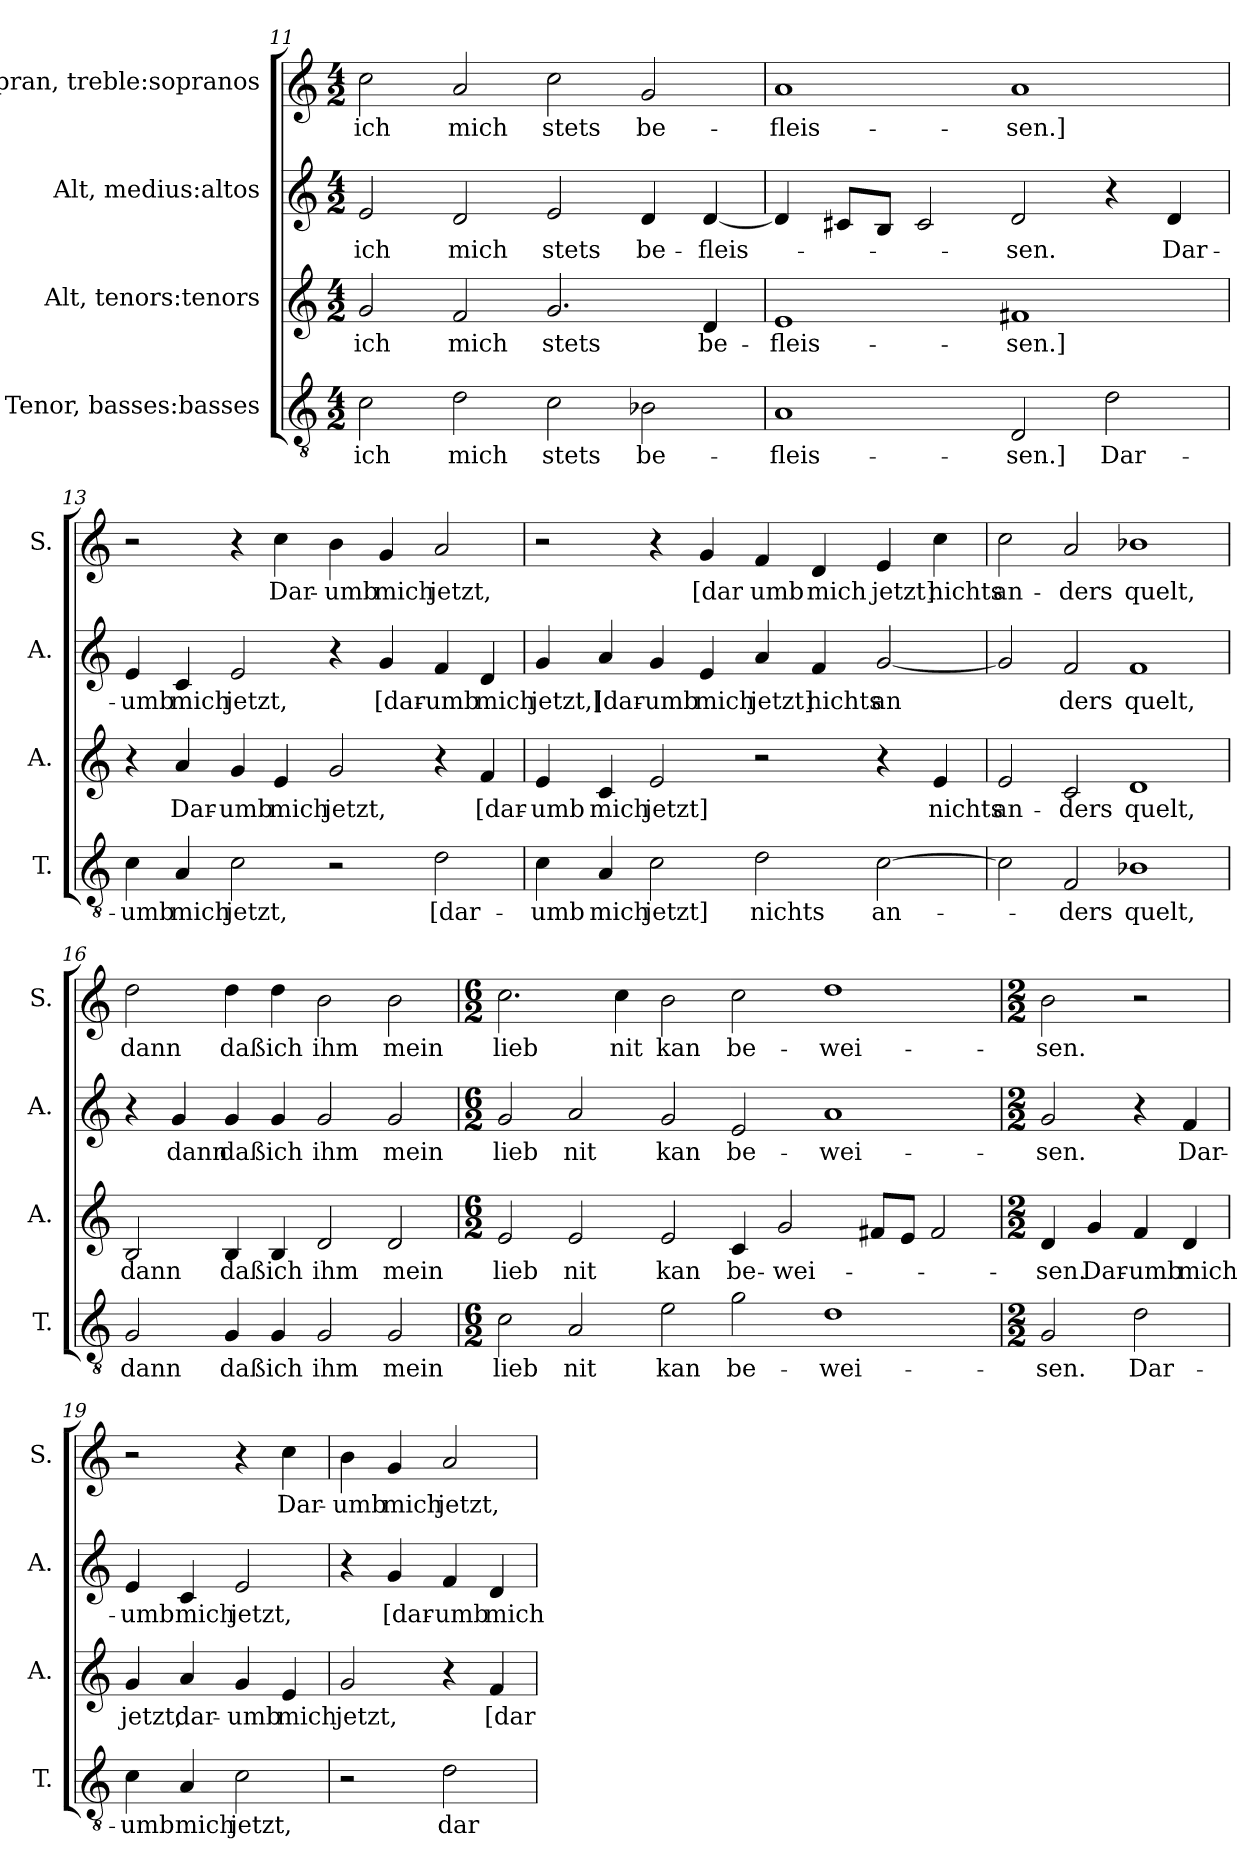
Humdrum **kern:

**kern	**text	**kern	**text	**kern	**text	**kern	**text
*part4	*part4	*part3	*part3	*part2	*part2	*part1	*part1
*staff4	*staff4	*staff3	*staff3	*staff2	*staff2	*staff1	*staff1
*I"Tenor, basses:basses	*	*I"Alt, tenors:tenors	*	*I"Alt, medius:altos	*	*I"Sopran, treble:sopranos	*
*I'T.	*	*I'A.	*	*I'A.	*	*I'S.	*
!!LO:LB:g=z
*clefGv2	*	*clefG2	*	*clefG2	*	*clefG2	*
*k[]	*	*k[]	*	*k[]	*	*k[]	*
*M4/2	*	*M4/2	*	*M4/2	*	*M4/2	*
=11	=11	=11	=11	=11	=11	=11	=11
!	!LO:LY:b	!	!LO:LY:b	!	!LO:LY:b	!	!LO:LY:b
2c\	ich	2g/	ich	2e/	ich	2cc\	ich
!	!LO:LY:b	!	!LO:LY:b	!	!LO:LY:b	!	!LO:LY:b
2d\	mich	2f/	mich	2d/	mich	2a/	mich
!	!LO:LY:b	!	!LO:LY:b	!	!LO:LY:b	!	!LO:LY:b
2c\	stets	2.g/	stets	2e/	stets	2cc\	stets
!	!LO:LY:b	!	!	!	!LO:LY:b	!	!LO:LY:b
2B-X\	be-	.	.	4d/	be-	2g/	be-
!	!	!	!LO:LY:b	!	!LO:LY:b	!	!
.	.	4d/	be-	[4d/	-fleis-	.	.
=12	=12	=12	=12	=12	=12	=12	=12
!	!LO:LY:b	!	!LO:LY:b	!	!	!	!LO:LY:b
1A	-fleis-	1e	-fleis-	4d/]	.	1a	-fleis-
.	.	.	.	8c#X/L	.	.	.
.	.	.	.	8B/J	.	.	.
.	.	.	.	2c#/	.	.	.
!	!LO:LY:b	!	!LO:LY:b	!	!LO:LY:b	!	!LO:LY:b
2D/	-sen.]	1f#X	-sen.]	2d/	-sen.	1a	-sen.]
!	!LO:LY:b	!	!	!	!	!	!
2d\	Dar-	.	.	4r	.	.	.
!	!	!	!	!	!LO:LY:b	!	!
.	.	.	.	4d/	Dar-	.	.
!!LO:LB:g=z
=13	=13	=13	=13	=13	=13	=13	=13
!	!LO:LY:b	!	!	!	!LO:LY:b	!	!
4c\	-umb	4r	.	4e/	-umb	2r	.
!	!LO:LY:b	!	!LO:LY:b	!	!LO:LY:b	!	!
4A/	mich	4a/	Dar-	4c/	mich	.	.
!	!LO:LY:b	!	!LO:LY:b	!	!LO:LY:b	!	!
2c\	jetzt,	4g/	-umb	2e/	jetzt,	4r	.
!	!	!	!LO:LY:b	!	!	!	!LO:LY:b
.	.	4e/	mich	.	.	4cc\	Dar-
!	!	!	!LO:LY:b	!	!	!	!LO:LY:b
2r	.	2g/	jetzt,	4r	.	4b\	-umb
!	!	!	!	!	!LO:LY:b	!	!LO:LY:b
.	.	.	.	4g/	[dar-	4g/	mich
!	!LO:LY:b	!	!	!	!LO:LY:b	!	!LO:LY:b
2d\	[dar-	4r	.	4f/	-umb	2a/	jetzt,
!	!	!	!LO:LY:b	!	!LO:LY:b	!	!
.	.	4f/	[dar-	4d/	mich	.	.
!!LO:PB:g=z
=14	=14	=14	=14	=14	=14	=14	=14
!	!LO:LY:b	!	!LO:LY:b	!	!LO:LY:b	!	!
4c\	-umb	4e/	-umb	4g/	jetzt,]	2r	.
!	!LO:LY:b	!	!LO:LY:b	!	!LO:LY:b	!	!
4A/	mich	4c/	mich	4a/	[dar-	.	.
!	!LO:LY:b	!	!LO:LY:b	!	!LO:LY:b	!	!
2c\	jetzt]	2e/	jetzt]	4g/	-umb	4r	.
!	!	!	!	!	!LO:LY:b	!	!LO:LY:b
.	.	.	.	4e/	mich	4g/	[dar
!	!LO:LY:b	!	!	!	!LO:LY:b	!	!LO:LY:b
2d\	nichts	2r	.	4a/	jetzt]	4f/	umb
!	!	!	!	!	!LO:LY:b	!	!LO:LY:b
.	.	.	.	4f/	nichts	4d/	mich
!	!LO:LY:b	!	!	!	!LO:LY:b	!	!LO:LY:b
[2c\	an-	4r	.	[2g/	an	4e/	jetzt]
!	!	!	!LO:LY:b	!	!	!	!LO:LY:b
.	.	4e/	nichts	.	.	4cc\	nichts
=15	=15	=15	=15	=15	=15	=15	=15
!	!	!	!LO:LY:b	!	!	!	!LO:LY:b
2c\]	.	2e/	an-	2g/]	.	2cc\	an-
!	!LO:LY:b	!	!LO:LY:b	!	!LO:LY:b	!	!LO:LY:b
2F/	-ders	2c/	-ders	2f/	ders	2a/	-ders
!	!LO:LY:b	!	!LO:LY:b	!	!LO:LY:b	!	!LO:LY:b
1B-X	quelt,	1d	quelt,	1f	quelt,	1b-X	quelt,
!!LO:LB:g=z
=16	=16	=16	=16	=16	=16	=16	=16
!	!LO:LY:b	!	!LO:LY:b	!	!	!	!LO:LY:b
2G/	dann	2B/	dann	4r	.	2dd\	dann
!	!	!	!	!	!LO:LY:b	!	!
.	.	.	.	4g/	dann	.	.
!	!LO:LY:b	!	!LO:LY:b	!	!LO:LY:b	!	!LO:LY:b
4G/	daß	4B/	daß	4g/	daß	4dd\	daß
!	!LO:LY:b	!	!LO:LY:b	!	!LO:LY:b	!	!LO:LY:b
4G/	ich	4B/	ich	4g/	ich	4dd\	ich
!	!LO:LY:b	!	!LO:LY:b	!	!LO:LY:b	!	!LO:LY:b
2G/	ihm	2d/	ihm	2g/	ihm	2b\	ihm
!	!LO:LY:b	!	!LO:LY:b	!	!LO:LY:b	!	!LO:LY:b
2G/	mein	2d/	mein	2g/	mein	2b\	mein
=17	=17	=17	=17	=17	=17	=17	=17
*M6/2	*	*M6/2	*	*M6/2	*	*M6/2	*
!	!LO:LY:b	!	!LO:LY:b	!	!LO:LY:b	!	!LO:LY:b
2c\	lieb	2e/	lieb	2g/	lieb	2.cc\	lieb
!	!LO:LY:b	!	!LO:LY:b	!	!LO:LY:b	!	!
2A/	nit	2e/	nit	2a/	nit	.	.
!	!	!	!	!	!	!	!LO:LY:b
.	.	.	.	.	.	4cc\	nit
!	!LO:LY:b	!	!LO:LY:b	!	!LO:LY:b	!	!LO:LY:b
2e\	kan	2e/	kan	2g/	kan	2b\	kan
!	!LO:LY:b	!	!LO:LY:b	!	!LO:LY:b	!	!LO:LY:b
2g\	be-	4c/	be-	2e/	be-	2cc\	be-
!	!	!	!LO:LY:b	!	!	!	!
.	.	2g/	-wei-	.	.	.	.
!	!LO:LY:b	!	!	!	!LO:LY:b	!	!LO:LY:b
1d	-wei-	.	.	1a	-wei-	1dd	-wei-
.	.	8f#X/L	.	.	.	.	.
.	.	8e/J	.	.	.	.	.
.	.	2f#/	.	.	.	.	.
=18	=18	=18	=18	=18	=18	=18	=18
*M2/2	*	*M2/2	*	*M2/2	*	*M2/2	*
!	!LO:LY:b	!	!LO:LY:b	!	!LO:LY:b	!	!LO:LY:b
2G/	-sen.	4d/	-sen.	2g/	-sen.	2b\	-sen.
!	!	!	!LO:LY:b	!	!	!	!
.	.	4g/	Dar-	.	.	.	.
!	!LO:LY:b	!	!LO:LY:b	!	!	!	!
2d\	Dar-	4f/	-umb	4r	.	2r	.
!	!	!	!LO:LY:b	!	!LO:LY:b	!	!
.	.	4d/	mich	4f/	Dar-	.	.
!!LO:LB:g=z
=19	=19	=19	=19	=19	=19	=19	=19
!	!LO:LY:b	!	!LO:LY:b	!	!LO:LY:b	!	!
4c\	-umb	4g/	jetzt,	4e/	-umb	2r	.
!	!LO:LY:b	!	!LO:LY:b	!	!LO:LY:b	!	!
4A/	mich	4a/	dar-	4c/	mich	.	.
!	!LO:LY:b	!	!LO:LY:b	!	!LO:LY:b	!	!
2c\	jetzt,	4g/	-umb	2e/	jetzt,	4r	.
!	!	!	!LO:LY:b	!	!	!	!LO:LY:b
.	.	4e/	mich	.	.	4cc\	Dar-
=20	=20	=20	=20	=20	=20	=20	=20
!	!	!	!LO:LY:b	!	!	!	!LO:LY:b
2r	.	2g/	jetzt,	4r	.	4b\	-umb
!	!	!	!	!	!LO:LY:b	!	!LO:LY:b
.	.	.	.	4g/	[dar-	4g/	mich
!	!LO:LY:b	!	!	!	!LO:LY:b	!	!LO:LY:b
2d\	dar-	4r	.	4f/	-umb	2a/	jetzt,
!	!	!	!LO:LY:b	!	!LO:LY:b	!	!
.	.	4f/	[dar-	4d/	mich	.	.
=	=	=	=	=	=	=	=
*-	*-	*-	*-	*-	*-	*-	*-
